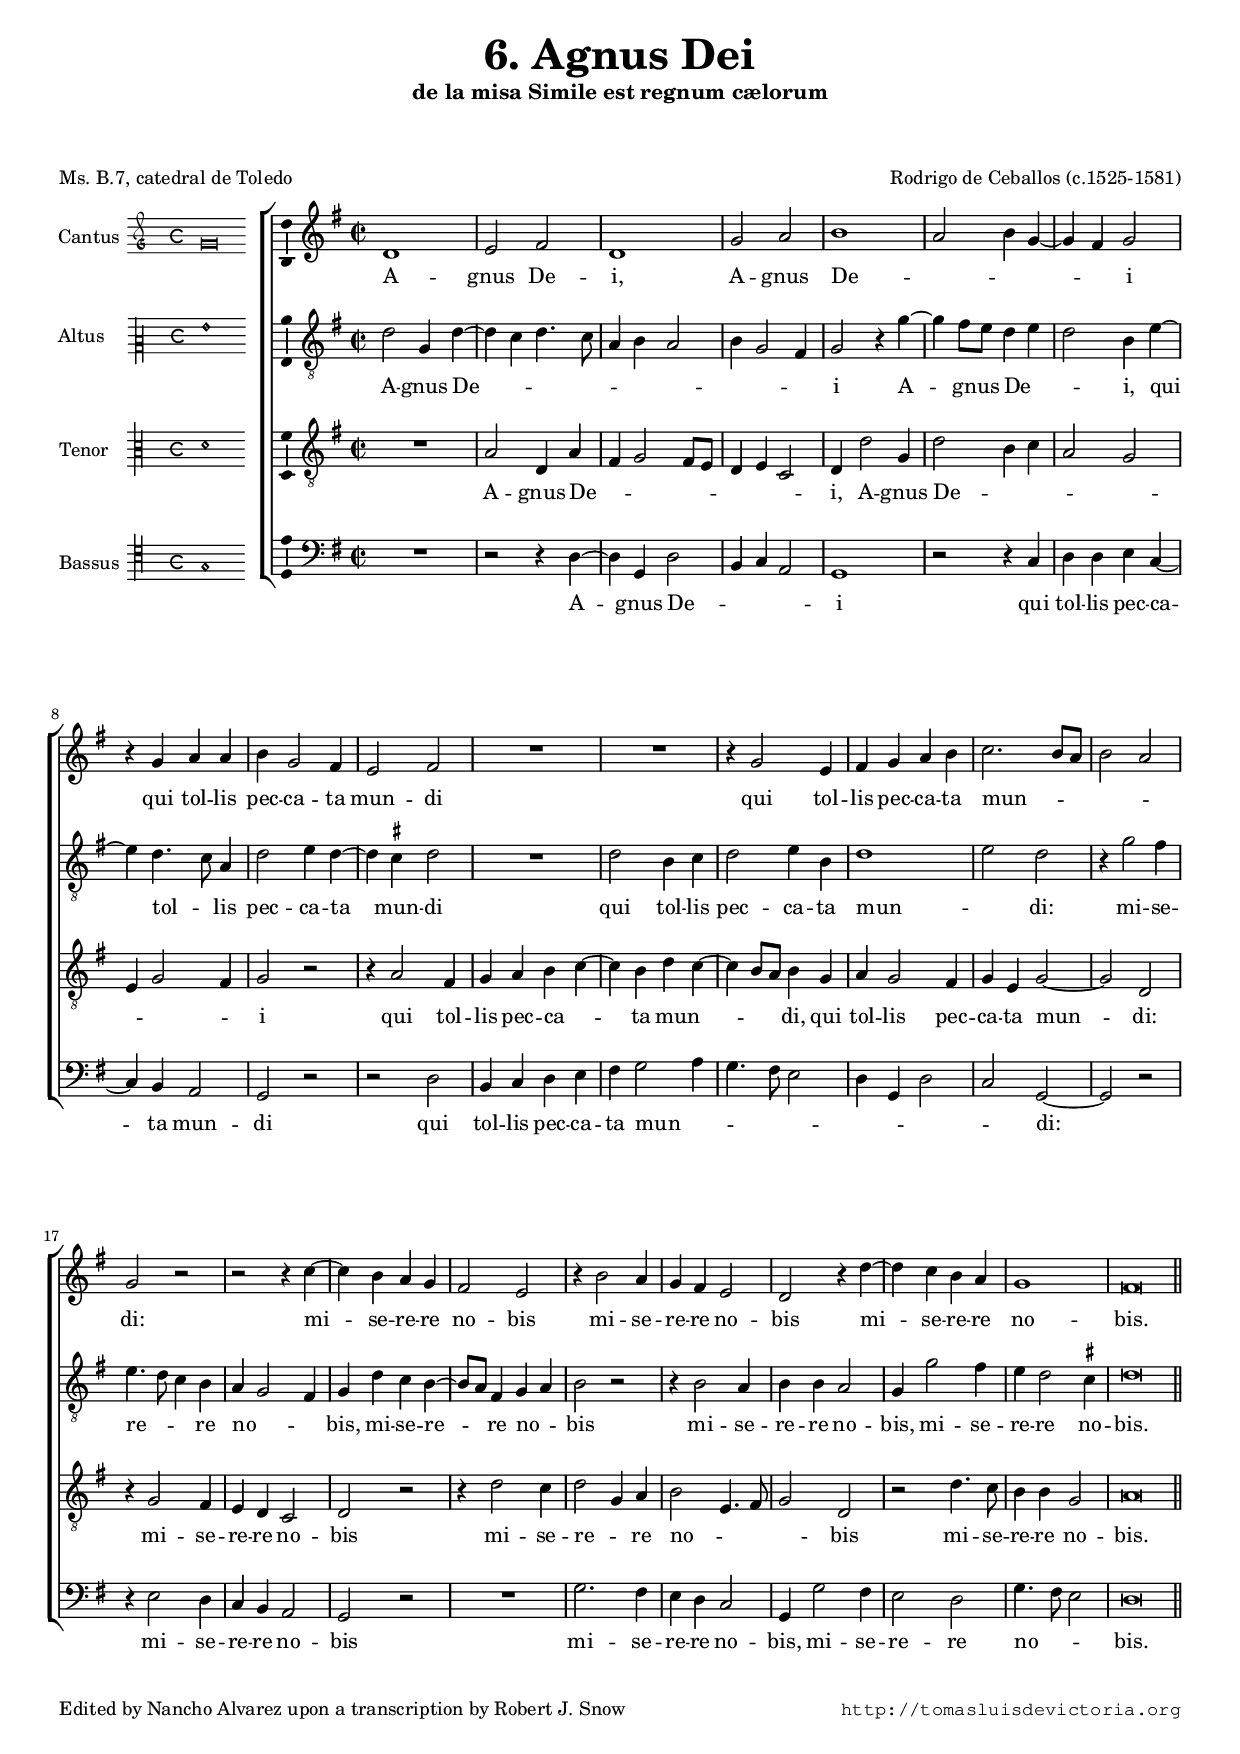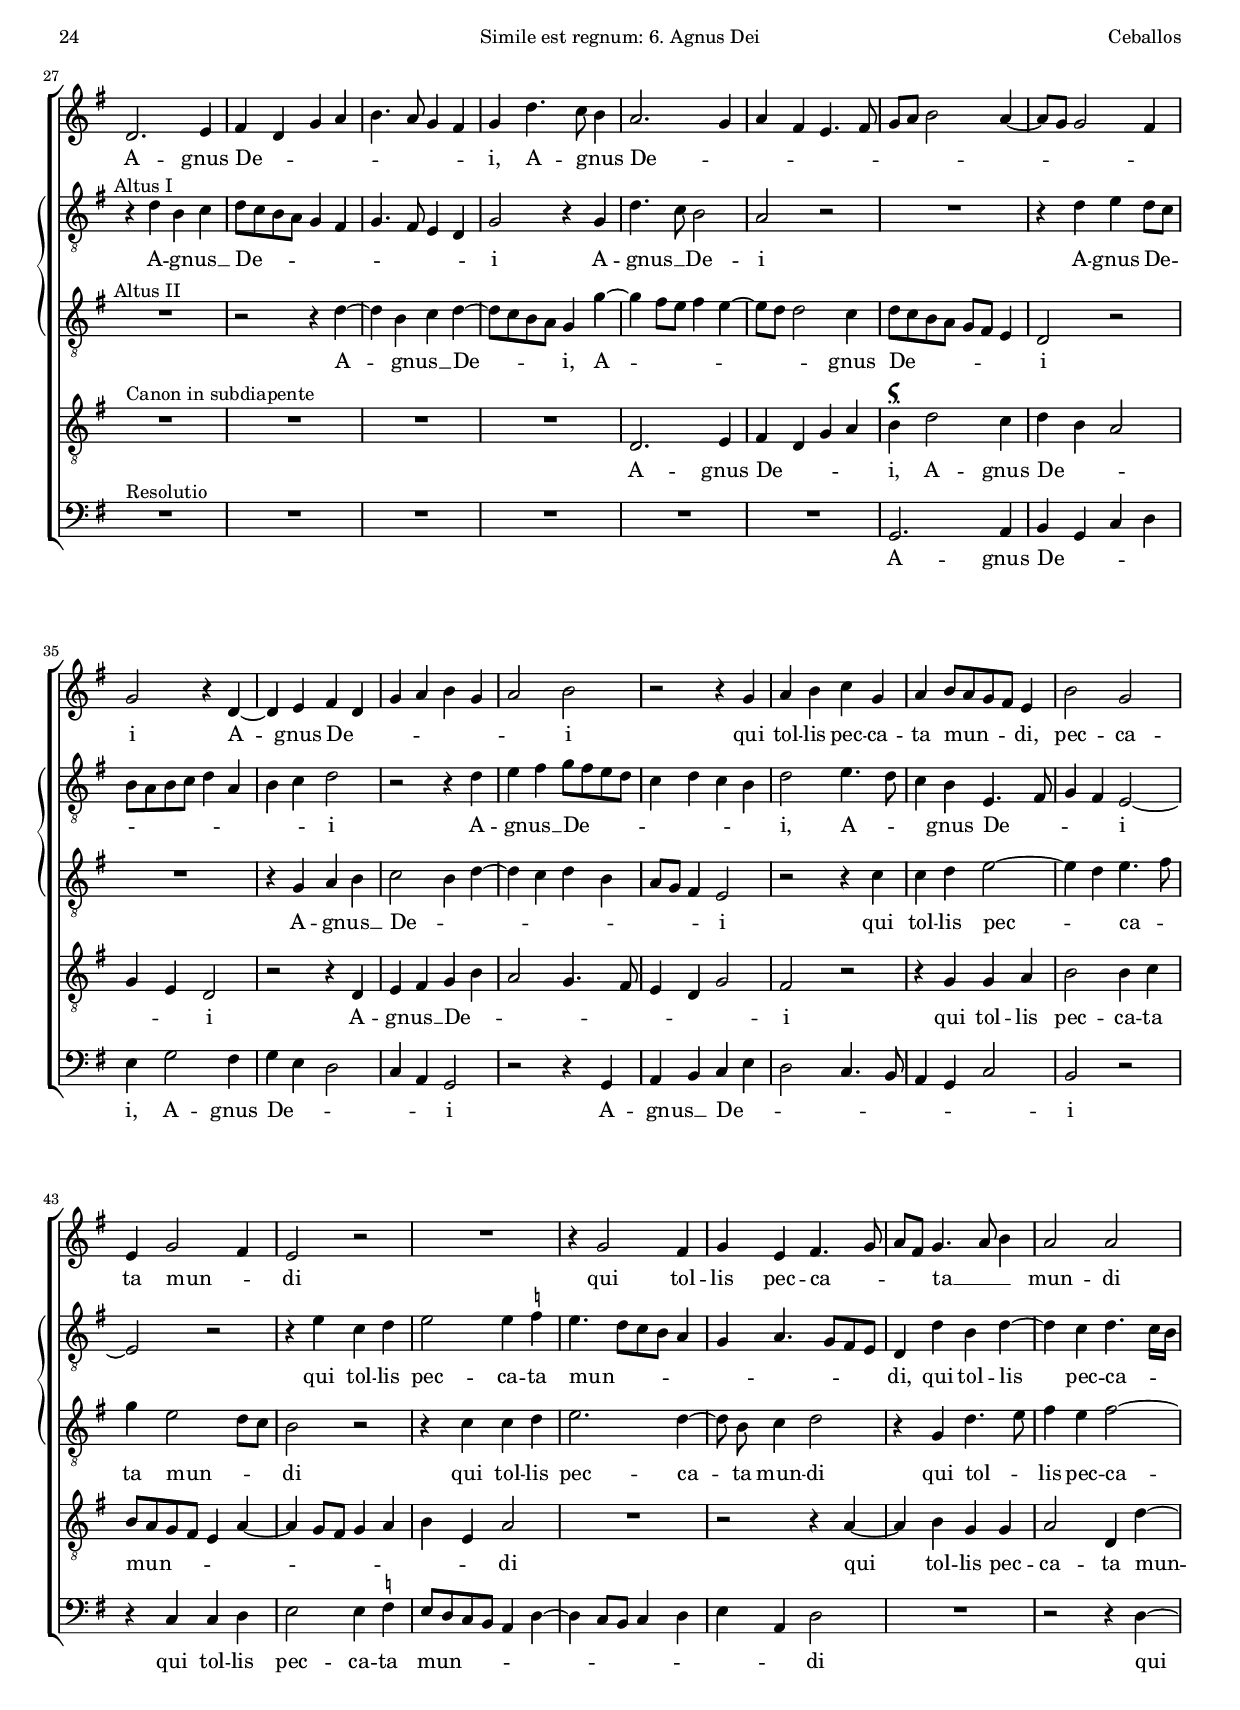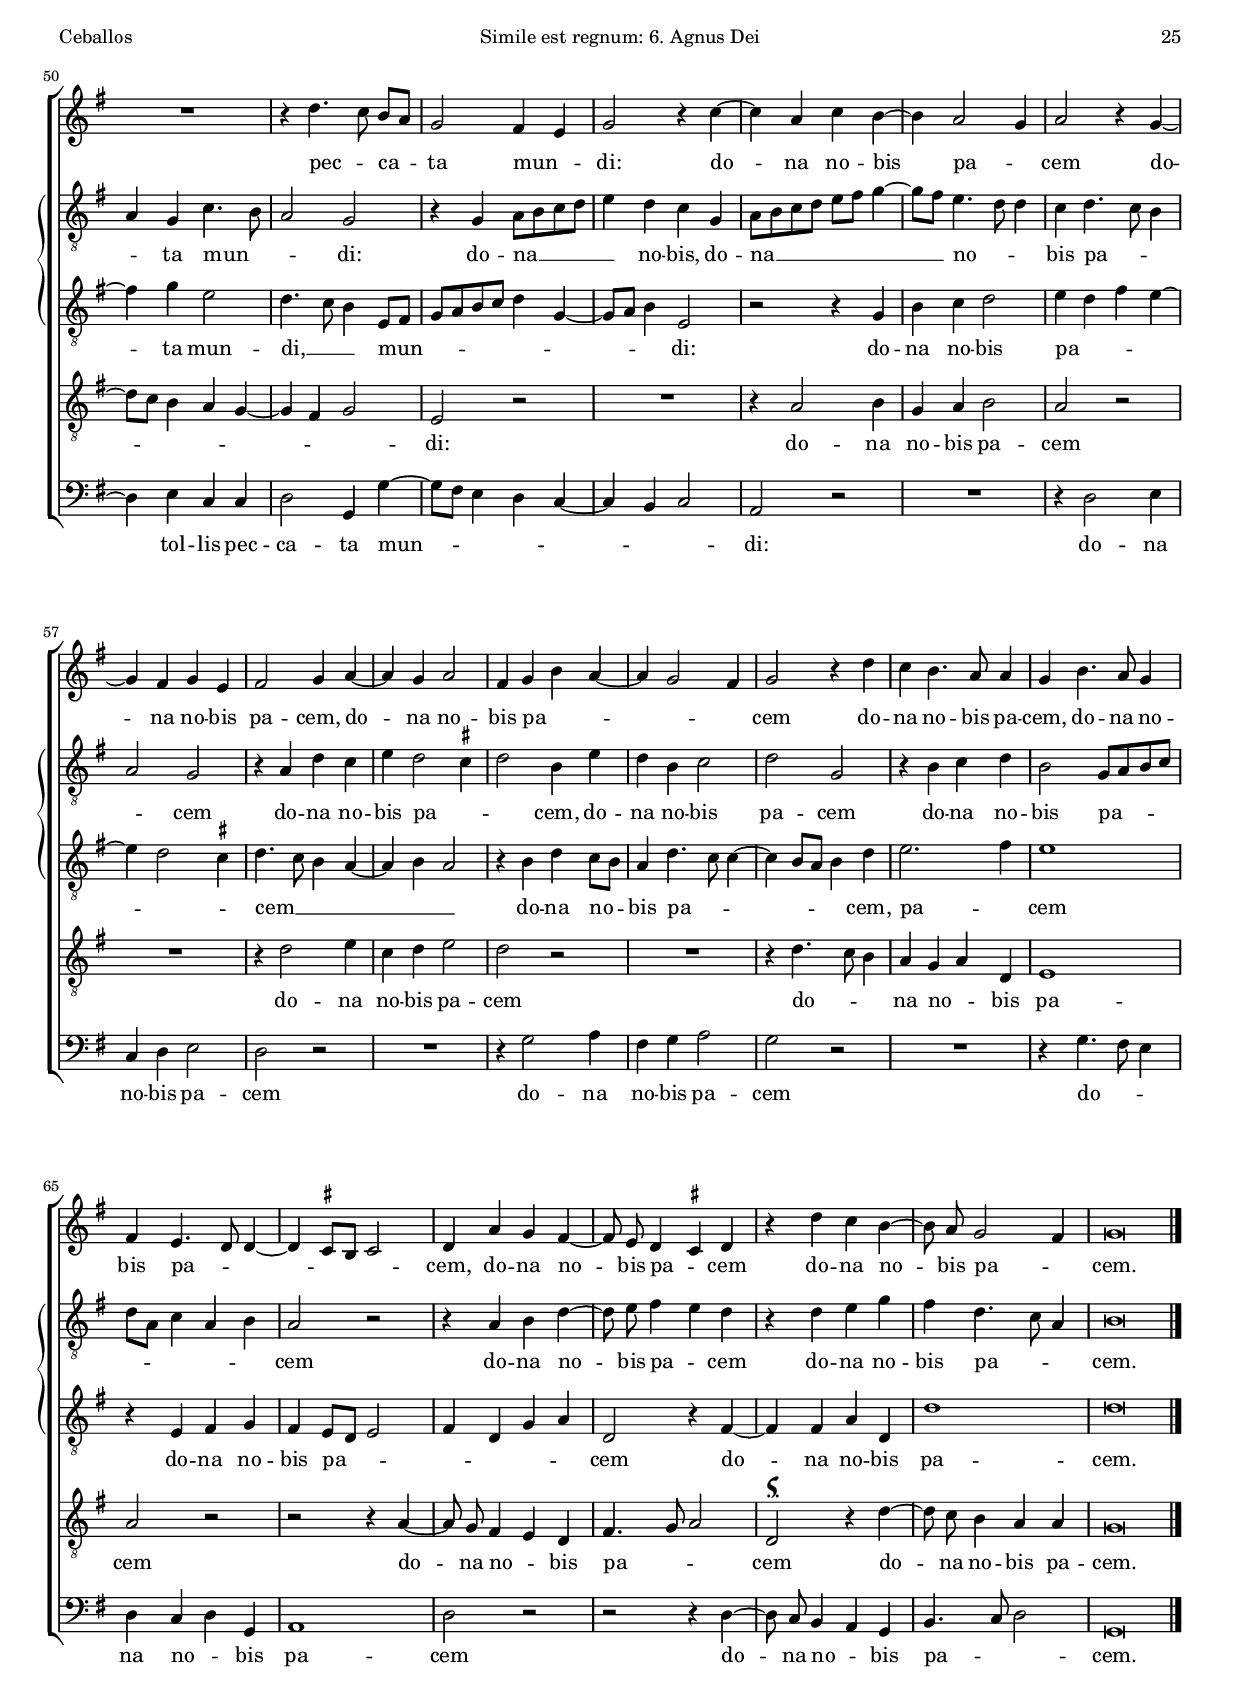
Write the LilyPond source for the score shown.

\version "2.18.0"

#(set-default-paper-size "a4")
#(set-global-staff-size 16.4)
#(ly:set-option 'point-and-click #f)
%mobile -s15.0 -i3.1

italicas=\override LyricText.font-shape = #'italic
rectas=\override LyricText.font-shape = #'upright
ss=\once \set suggestAccidentals = ##t
incipitwidth = 20
mtempo={\tempo 4 = 100}
mtempob={\tempo 4 = 50}
mt=#(define-music-function (parser location offset) (number?) ; move lyric text
      #{ \once \override LyricText.X-offset = -$offset #})
showMultiRests = { \set Staff.keepAliveInterfaces = #'( rhythmic-grob-interface multi-measure-rest-interface lyric-interface stanza-number-interface percent-repeat-interface) }

hideMultiRests = \unset Staff.keepAliveInterfaces

htitle="Simile est regnum: 6. Agnus Dei"
hcomposer="Ceballos"

\header {
	title=\markup{\fontsize #3 "6. Agnus Dei"}
	subtitle="de la misa Simile est regnum cælorum"
	subsubtitle=\markup{\null \vspace #2 }
	composer="Rodrigo de Ceballos (c.1525-1581)"
        pdfauthor=\composer
	%opus="(-)"
	poet=\markup{"Ms. B.7, catedral de Toledo"} % hay otra copia en Catedral de Jaén, y en Guatemala
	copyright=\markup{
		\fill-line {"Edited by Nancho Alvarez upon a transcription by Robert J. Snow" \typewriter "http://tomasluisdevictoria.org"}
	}
%	tagline=""
}

global={\key c \major \time 2/2 \skip 1*26 \bar "||" \break
        \skip 1*45 \bar "|."
}


cantus=\relative c''{
	g1
	a2 b
	g1
	c2 d
	e1
	d2 e4 c ~
	c4 b c2
	r4 c d d
	e c2 b4
	a2 b
	R1*2
	r4 c2 a4
	b c d e
	f2. e8 d
	e2 d
	c r
	r r4 f ~
	f e d c
	b2 a
	r4 e'2 d4
	c b a2
	g2 r4 g' ~
	g f e d
	c1
	b\breve*1/2
	g2. a4
	b g c d
	e4. d8 c4 b
	c g'4. f8 e4
	d2. c4
	d4 b a4. b8
	c d e2 d4 ~
	d8 c c2 b4
	c2 r4 g ~
	g a b g
	c d e c
	d2 e
	r2 r4 c
	d e f c
	d4 e8[ d c b] a4
	e'2 c
	a4 c2 b4
	a2 r
	R1
	r4 c2 b4
	c4 a b4. c8
	d b c4. d8 e4
	d2 d
	R1
	r4 g4. f8 e[ d]
	c2 b4 a
	c2 r4 f ~
	f d f e ~
	e d2 c4 % Snow \ss cis4
	d2 r4 c ~
	c b c a
	b2 c4 d ~
	d4 c d2
	b4 c e d ~
	d c2 b4
	c2 r4 g' 
	f e4. d8 d4
	c e4. d8 c4
	b4 a4. g8 g4 ~
	g \ss fis8 e fis2
	g4 d' c b ~
	b8 \noBeam a g4 \ss fis4 g
	r4 g' f e ~
	e8 \noBeam d c2 b4
	c\breve*1/2
}

altus=\relative c''{
	g2 c,4 g' ~
	g4 f g4. f8
	d4 e d2
	e4 c2 b4
	c2 r4 c' ~
	c  b8 a g4 a
	g2 e4 a ~
	a g4. f8 d4
	g2 a4 g ~
	g \ss fis g2
	R1
	g2 e4 f
	g2 a4 e
	g1
	a2 g
	r4 c2 b4
	a4. g8 f4 e
	d c2 b4
	c g' f e ~
	e8 d b4 c d
	e2 r
	r4 e2 d4
	e e d2
	c4 c'2 b4
	a4 g2 \ss fis4
	g\breve*1/2
	\once \override TextScript.X-offset=#-1.5
	s4*0^\markup{"Altus I"}
	r4 g e f
	g8 f e d c4 b
	c4. b8 a4 g
	c2 r4 c
	g'4. f8 e2
	d2 r
	R1
	r4 g a g8 f
	e d e f g4 d
	e f g2
	r2 r4 g
	a4 b c8 b a g
	f4 g f e
	g2 a4. g8
	f4 e a,4. b8
	c4 b a2 ~
	a r
	r4 a' f g
	a2 a4 \ss bes
	a4. g8[ f e] d4
	c4 d4. c8 b a
	g4 g' e g ~
	g f g4. f16 e % e16 d errata?
	d4 c f4. e8
	d2 c
	r4 c d8 e f g
	a4 g f c
	d8 e f g a b c4 ~
	c8 b a4. g8 g4
	f4 g4. f8 e4
	d2 c
	r4 d g f
	a4 g2 \ss fis4
	g2 e4 a
	g e f2
	g2 c,
	r4 e f g
	e2 c8 d e f
	g8 d f4 d e
	d2 r
	r4 d e g ~
	g8 \noBeam a b4 a g
	r4 g a c
	b g4. f8 d4 
	e\breve*1/2
}

altusdos=\relative c''{
	R1*26
	\once \override TextScript.X-offset=#-1.5
	s4*0^\markup{"Altus II"}	
	R1
	r2 r4 g ~
	g4 e f g ~
	g8 f e d c4 c' ~
	c4 b8 a b4 a ~
	a8 g g2 f4
	g8 f e d c b a4
	g2 r
	R1
	r4 c d e
	f2 e4 g ~
	g f g e
	d8 c b4 a2
	r2 r4 f'
	f4 g a2 ~
	a4 g a4. b8
	c4 a2 g8 f
	e2 r
	r4 f f g
	a2. g4 ~
	g8 \noBeam e f4 g2
	r4 c, g'4. a8
	b4 a b2 ~
	b4 c a2
	g4. f8 e4 a,8 b
	c d e f g4 c, ~
	c8 d e4 a,2
	r2 r4 c
	e f g2
	a4 g b a ~
	a g2 \ss fis4
	g4. f8 e4 d ~
	d4 e d2
	r4 e g f8 e
	d4 g4. f8 f4 ~
	f e8 d e4 g
	a2. b4
	a1
	r4 a, b c
	b a8 g a2
	b4 g c d
	g,2 r4 b ~
	b b d g, 
	g'1
	g\breve*1/2
}

tenor=\relative c'{
	R1
	d2 g,4 d'
	b4 c2 b8 a
	g4 a f2
	g4 g'2 c,4
	g'2 e4 f
	d2 c
	a4 c2 b4
	c2 r
	r4 d2 b4
	c d e f ~
	f e g f ~
	f4 e8 d e4 c
	d4 c2 b4
	c a c2 ~
	c g
	r4 c2 b4
	a g f2
	g r
	r4 g'2 f4
	g2 c,4 d
	e2 a,4. b8
	c2 g
	r2 g'4. f8
	e4 e c2
	d\breve*1/2
	s4*0^\markup{"Canon in subdiapente"}
	R1*4
	g,2. a4
	b4 g c d
	e4^\markup{\smaller \hspace #.6 \musicglyph #"scripts.usignumcongruentiae" }
	 g2 f4
	g4 e d2
	c4 a g2
	r2 r4 g
	a b c e
	d2 c4. b8
	a4 g c2
	b r
	r4 c c d
	e2 e4 f
	e8 d c b a4 d ~
	d c8 b c4 d
	e a, d2
	R1
	r2 r4 d ~
	d e c c
	d2 g,4 g' ~
	g8 f e4 d c ~
	c b c2
	a r
	R1
	r4 d2 e4
	c d e2
	d2 r
	R1
	r4 g2 a4
	f4 g a2
	g2 r
	R1
	r4 g4. f8 e4
	d c d g,
	a1
	d2 r
	r r4 d ~
	d8 \noBeam c b4 a g
	b4. c8 d2 
	g,^\markup{\smaller \hspace #.8 \musicglyph #"scripts.usignumcongruentiae" }
	 r4 g' ~
	g8 \noBeam f e4 d d
	c\breve*1/2
}

bassus=\relative c'{
	R1
	r2 r4 g ~
	g c, g'2
	e4 f d2
	c1
	r2 r4 f
	g g a f ~
	f e d2
	c r
	r2 g'
	e4 f g a
	b c2 d4
	c4. b8 a2
	g4 c, g'2
	f c ~
	c r
	r4 a'2 g4
	f e d2
	c r % falta el silencio
	R1
	c'2. b4
	a g f2
	c4 c'2 b4
	a2 g
	c4. b8 a2
	g\breve*1/2
	s4*0^\markup{"Resolutio"}
	\showMultiRests
	R1*6
	c,2. d4
	e c f g
	a4 c2 b4
	c a g2
	f4 d c2
	r2 r4 c
	d e f a
	g2 f4. e8
	d4 c f2
	e r
	r4 f f g
	a2 a4 \ss bes
	a8 g f e d4 g ~
	g f8 e f4 g
	a4 d, g2
	R1
	r2 r4 g ~
	g4 a f f
	g2 c,4 c' ~
	c8 b a4 g f ~
	f4 e f2
	d r
	R1
	r4 g2 a4
	f g a2
	g r
	R1
	r4 c2 d4
	b c d2
	c2 r
	R1
	r4 c4. b8 a4
	g4 f g c,
	d1 
	g2 r
	r2 r4 g ~
	g8 \noBeam f e4 d c
	e4. f8 g2
	c,\breve*1/2
}

textocantus=\lyricmode{
A -- gnus De -- i,
A -- gnus De -- _ _ _ _ i
qui tol -- lis pec -- ca -- ta mun -- di
qui tol -- lis pec -- ca -- ta mun -- _ _ _ _ di:
mi -- se -- re -- re no -- bis
mi -- se -- re -- re no -- bis
mi -- se -- re -- re no -- bis.
A -- gnus De -- _ _ _ _ _ _ _ i,
A -- _ gnus De -- _ _ _ _ _ _ _ _ _ _ _ _ i
A -- gnus De -- _ _ _ _ _ _ i
qui tol -- lis pec -- ca -- ta mun -- _ _ _ di,
pec -- ca -- ta mun -- _ di
qui tol -- lis pec -- ca -- _ _ _ ta __ _ _ mun -- di
pec -- _ ca -- _ ta mun -- _ di:
do -- na no -- bis pa -- _ cem
do -- na no -- bis pa -- cem,
do -- na no -- bis pa -- _ _ _ _ cem
do -- na no -- bis pa -- cem,
do -- \mt #1 na \mt #.2 no -- bis pa -- _ _ _ _ _ cem,
do -- na no -- bis pa -- _ cem
do -- na no -- bis pa -- _ cem.
}

textoaltus=\lyricmode{
A -- gnus De -- _ _ _ _ _ _ _ _ _ i
A -- \mt #.8 gnus _ De -- _ _ i,
qui tol -- _ lis pec -- ca -- ta mun -- di
qui tol -- lis pec -- ca -- ta mun -- _ di:
mi -- se -- re -- _ _ re no -- _ _ bis,
mi -- se -- re -- _ re no -- _ bis
mi -- se -- re -- re no -- bis,
mi -- se -- re -- re no -- bis.
A -- \mt #.5 gnus __ _ De -- _ _ _ _ _ _ _ _ _ i
A -- \mt #.5 gnus __ _ De -- i
A -- gnus De -- _ _ _ _ _ _ _ _ _ i
A -- \mt #.5 gnus __ _ De -- _ _ _ _ _ _ _ i,
A -- _ _ gnus De -- _ _ _ i
qui tol -- lis pec -- ca -- ta mun -- _ _ _ _ _ _ _ _ _ di,
qui tol -- lis pec -- ca -- _ _ _ ta mun -- _ _ di:
do -- na __ _ _ _ _ no -- bis,
do -- na __ _ _ _ _ _ _ _ no -- _ _ bis pa -- _ _ _ cem
do -- na no -- bis pa -- _ _ cem,
do -- na no -- bis pa -- cem
do -- na no -- bis pa -- _ _ _ _ _ _ _ _ cem
do -- na no -- bis pa -- _ cem
do -- na no -- bis pa -- _ _ cem.
}

textoaltusdos=\lyricmode{
A -- \mt #.5 gnus __ _ De -- _ _ _ i,
A -- _ _ _ _ _ _ gnus De -- _ _ _ _ _ _ i
A -- \mt #.5 gnus __ _ De -- _ _ _ _ _ _ _ _ i
qui tol -- lis pec -- _ ca -- _ ta mun -- _ _ di
qui tol -- lis pec -- ca -- ta mun -- di % pec -- ta __ _
qui tol -- _ lis pec -- ca -- ta mun -- di, __ _ _ 
mun -- _ _ _ _ _ _ _ _ _ di:
do -- na no -- bis pa -- _ _ _ _ _ cem __ _ _ _ _ _ 
do -- na no -- _ bis pa -- _ _ _ _ _ cem,
pa -- _ cem
do -- na no -- bis pa -- _ _ _ _ _ _ cem
do -- na no -- bis pa -- cem.
}

textotenor=\lyricmode{
A -- gnus De -- _ _ _ _ _ _ _ i,
A -- gnus De -- _ _ _ _ _ _ _ i
qui tol -- lis pec -- ca -- _ ta \mt #1 mun -- _ _ _ di,
qui tol -- lis pec -- ca -- ta mun -- di:
mi -- se -- re -- re no -- bis
mi -- se -- re -- _ re no -- _ _ _ bis
mi -- se -- re -- re no -- bis.
A -- gnus De -- _ _ _ i,
A -- gnus De -- _ _ _ _ i
A -- \mt #.5 gnus __ _ De -- _ _ _ _ _ _ _ i
qui tol -- lis pec -- ca -- ta mun -- _ _ _ _ _ _ _ _ _ _ _ di
qui tol -- lis pec -- ca -- ta mun -- _ _ _ _ _ _ di:
do -- na no -- bis pa -- cem
do -- na no -- bis pa -- cem
do -- _ _ na no -- _ bis pa -- cem
do -- na no -- _ bis pa -- _ _ cem
do -- na no -- bis pa -- cem.
}

textobassus=\lyricmode{
A -- gnus De -- _ _ _ i
qui tol -- lis pec -- ca -- ta mun -- di
qui tol -- lis pec -- ca -- ta mun -- _ _ _ _ _ _ _ _ di:
mi -- se -- re -- re no -- bis
mi -- se -- re -- re no -- bis,
mi -- se -- re -- re no -- _ _ bis.
A -- gnus De -- _ _ _ i,
A -- gnus De -- _ _ _ _ i
A -- \mt #.5 gnus __ _ De -- _ _ _ _ _ _ _ i
qui tol -- lis pec -- ca -- ta \mt #.5 mun -- _ _ _ _ _ _ _ _ _ _ _ di
qui tol -- lis pec -- ca -- ta mun -- _ _ _ _ _ _ di:
do -- na no -- bis pa -- cem
do -- na no -- bis pa -- cem
do -- _ _ na no -- _ bis pa -- cem
do -- na no -- _ bis pa -- _ _ cem.
}


incipitcantus=\markup{
	\score{
		{ 
		\set Staff.instrumentName="Cantus "
		\override NoteHead.style = #'neomensural
		\override Staff.TimeSignature.style = #'neomensural
		\cadenzaOn 
		\clef "petrucci-g"
		\key c \major
		\time 4/4
                g'\breve*1/2
		} 

	\layout { line-width=\incipitwidth indent = 0 }
	}
}

incipitaltus=\markup{
	\score{
		{ 
		\set Staff.instrumentName="Altus    "
		\override NoteHead.style = #'neomensural 
		\override Staff.TimeSignature.style = #'neomensural
		\cadenzaOn 
		\clef "petrucci-c2"
		\key c \major
		\time 4/4
               g'1
		} 
	\layout { line-width=\incipitwidth indent = 0 }
	}
}

incipitaltusdos=\markup{
	\score{
		{ 
		\set Staff.instrumentName="Altus II "
		\override NoteHead.style = #'neomensural 
		\override Staff.TimeSignature.style = #'neomensural
		\cadenzaOn 
		\clef "petrucci-c2"
		\key c \major
		\time 4/4
               g'1
		} 
	\layout { line-width=\incipitwidth indent = 0 }
	}
}


incipittenor=\markup{
	\score{
		{ 
		\set Staff.instrumentName="Tenor   "
		\override NoteHead.style = #'neomensural 
		\override Staff.TimeSignature.style = #'neomensural
		\cadenzaOn 
		\clef "petrucci-c3"
		\key c \major
		\time 4/4
                d'1
		} 
	\layout { line-width=\incipitwidth indent=0 }
	}
}

incipitbassus=\markup{
	\score{
		{ 
		\set Staff.instrumentName="Bassus "
		\override NoteHead.style = #'neomensural
		\override Staff.TimeSignature.style = #'neomensural
		\cadenzaOn 
		\clef "petrucci-c4"
		\key c \major
		\time 4/4
                g1
		} 
	\layout { line-width=\incipitwidth indent = 0 }
	}
}

%\layout {
%       \context {\Voice
%               \remove Ligature_bracket_engraver
%               \consists Mensural_ligature_engraver
%       }
%       line-width=\incipitwidth
%       indent = 0
%}

\score {\transpose c' g{
\new ChoirStaff<<

	\new Staff <<\global
	\new Voice="v1" {
		\set Staff.instrumentName=\incipitcantus
		\clef "treble"
		\cantus }
	\new Lyrics \lyricsto "v1" {\textocantus }
	>>

\new StaffGroup 
        \with {systemStartDelimiter = #'SystemStartBrace }
        <<
        \override Score.BarLine.allow-span-bar=##f

	\new Staff <<\global
	\new Voice="v2" {
		\set Staff.instrumentName=\incipitaltus
		\clef "G_8"
		\altus }
	\new Lyrics \lyricsto "v2" {\textoaltus }
	>>
	
	\new Staff \with{\remove "Ambitus_engraver"} <<\global
	\new Voice="v5" {
		\set Staff.instrumentName=\incipitaltusdos
		\clef "G_8"
		\altusdos }
	\new Lyrics \lyricsto "v5" {\textoaltusdos }
	>>
        >>	
	\new Staff <<\global
	\new Voice="v3" {
		\set Staff.instrumentName=\incipittenor
		\clef "G_8"
		\tenor }
	\new Lyrics \lyricsto "v3" {\textotenor }
	>>

	\new Staff <<\global
	\new Voice="v4" {
		\set Staff.instrumentName=\incipitbassus
		\clef "bass"
		\bassus }
	\new Lyrics \lyricsto "v4" {\textobassus }
	>>
	
>>

	} % transpose

\layout{ 
	\context {\Lyrics 
		\override VerticalAxisGroup.staff-affinity = #UP
		\override VerticalAxisGroup.nonstaff-relatedstaff-spacing =
			#'((basic-distance . 0) (minimum-distance . 0) (padding . 1))
		\override LyricText.font-size = #1.2
		\override LyricHyphen.minimum-distance = #0.5
	}
	\context {\Score 
		tempoHideNote = ##t
		\override BarNumber.padding = #2 
	}
	\context {\Voice 
		%melismaBusyProperties = #'()
		%autoBeaming = ##f
	}
	\context {\Staff 
                \RemoveEmptyStaves
                \override VerticalAxisGroup.remove-first = ##t
		\override VerticalAxisGroup.staff-staff-spacing =
			#'((basic-distance . 11) (minimum-distance . 0) (padding . 1))
		\consists Ambitus_engraver 
		\override LigatureBracket.padding = #1
	}
}

%\midi { \mtempo }

}


\paper{
	evenHeaderMarkup=\markup  \fill-line { \fromproperty #'page:page-number-string \htitle \hcomposer }
	oddHeaderMarkup= \markup  \fill-line { \on-the-fly #not-first-page \hcomposer \on-the-fly #not-first-page \htitle \on-the-fly #not-first-page \fromproperty #'page:page-number-string }
	%system-count=20
	%page-count = 8
	systems-per-page = 3
	ragged-last-bottom = ##f
	indent=3.6\cm
	system-system-spacing =
	#'((basic-distance . 20) (minimum-distance . 0) (padding . 5))
	top-system-spacing = % header
	#'((basic-distance . 10) (minimum-distance . 0) (padding . 0))
	last-bottom-spacing = % footer
	#'((basic-distance . 12) (minimum-distance . 0) (padding . 0))
	markup-system-spacing.padding = #1.5

first-page-number=23
}